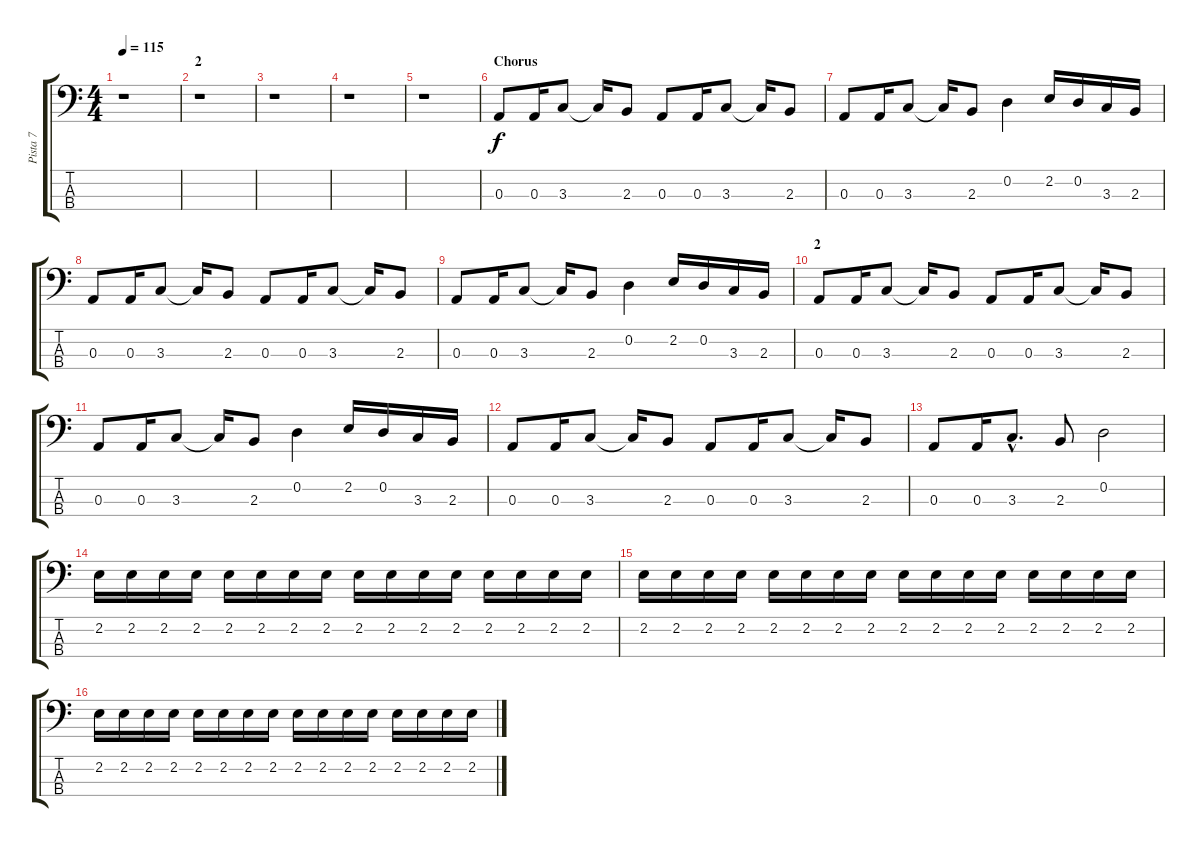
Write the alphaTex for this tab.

\track ("Pista 7" "Pista 7") {instrument electricbassfinger}
\staff {score tabs}
\tuning (G2 D2 A1 E1) {hide}
\ts (4 4)
\tempo 115
\clef f4
\ks c
r.1{dy f} |
\section ("" "2")
r.1 |
r.1 |
r.1 |
r.1 |
\section ("" "Chorus")
0.3.8 0.3.16 3.3.8 3.3{t}.16 2.3.8 0.3.8 0.3.16 3.3.8 3.3{t}.16 2.3.8 |
0.3.8 0.3.16 3.3.8 3.3{t}.16 2.3.8 0.2.4 2.2.16 0.2.16 3.3.16 2.3.16 |
0.3.8 0.3.16 3.3.8 3.3{t}.16 2.3.8 0.3.8 0.3.16 3.3.8 3.3{t}.16 2.3.8 |
0.3.8 0.3.16 3.3.8 3.3{t}.16 2.3.8 0.2.4 2.2.16 0.2.16 3.3.16 2.3.16 |
\section ("" "2")
0.3.8 0.3.16 3.3.8 3.3{t}.16 2.3.8 0.3.8 0.3.16 3.3.8 3.3{t}.16 2.3.8 |
0.3.8 0.3.16 3.3.8 3.3{t}.16 2.3.8 0.2.4 2.2.16 0.2.16 3.3.16 2.3.16 |
0.3.8 0.3.16 3.3.8 3.3{t}.16 2.3.8 0.3.8 0.3.16 3.3.8 3.3{t}.16 2.3.8 |
0.3.8 0.3.16 3.3{hac}.8{d} 2.3.8 0.2.2 |
\section ("" "")
2.2.16 2.2.16 2.2.16 2.2.16 2.2.16 2.2.16 2.2.16 2.2.16 2.2.16 2.2.16 2.2.16 2.2.16 2.2.16 2.2.16 2.2.16 2.2.16 |
2.2.16 2.2.16 2.2.16 2.2.16 2.2.16 2.2.16 2.2.16 2.2.16 2.2.16 2.2.16 2.2.16 2.2.16 2.2.16 2.2.16 2.2.16 2.2.16 |
2.2.16 2.2.16 2.2.16 2.2.16 2.2.16 2.2.16 2.2.16 2.2.16 2.2.16 2.2.16 2.2.16 2.2.16 2.2.16 2.2.16 2.2.16 2.2.16
